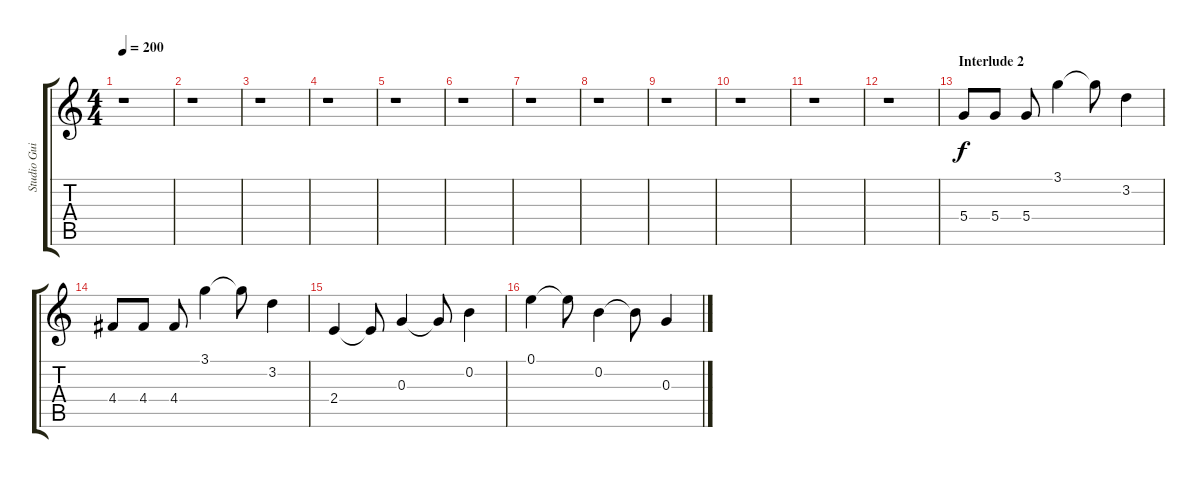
\track ("Studio Guitars" "Studio Gui") {instrument overdrivenguitar}
\staff {score tabs}
\tuning (E4 B3 G3 D3 A2 E2) {hide}
\ts (4 4)
\tempo 200
\clef g2
\ks c
r.1{dy f} |
r.1 |
r.1 |
r.1 |
r.1 |
r.1 |
r.1 |
r.1 |
r.1 |
r.1 |
r.1 |
r.1 |
\section ("" "Interlude 2")
5.4.8 5.4.8 5.4.8 3.1.4 3.1{t}.8 3.2.4 |
4.4.8 4.4.8 4.4.8 3.1.4 3.1{t}.8 3.2.4 |
2.4.4{volume 10} 2.4{t}.8 0.3.4 0.3{t}.8 0.2.4 |
0.1.4 0.1{t}.8 0.2.4 0.2{t}.8 0.3.4
